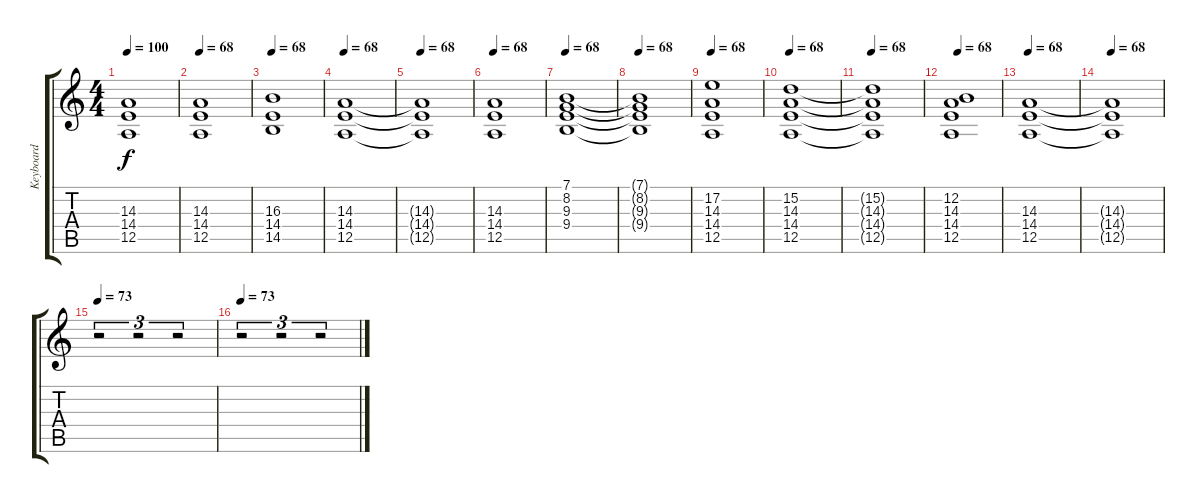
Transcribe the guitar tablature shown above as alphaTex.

\track ("Keyboard" "Keyboard") {instrument pad2warm}
\staff {score tabs}
\tuning (E4 B3 G3 D3 A2 E2) {hide}
\ts (4 4)
\tempo 100
\clef g2
\ks c
(14.3{t} 14.4{t} 12.5{t}).1{dy f} |
\tempo 68
(14.3 14.4 12.5).1 |
\tempo 68
(16.3 14.4 14.5).1 |
\tempo 68
(14.3 14.4 12.5).1 |
\tempo 68
(14.3{t} 14.4{t} 12.5{t}).1 |
\tempo 68
(14.3 14.4 12.5).1 |
\tempo 68
(7.1 8.2 9.3 9.4).1 |
\tempo 68
(7.1{t} 8.2{t} 9.3{t} 9.4{t}).1 |
\tempo 68
(17.2 14.3 14.4 12.5).1 |
\tempo 68
(15.2 14.3 14.4 12.5).1 |
\tempo 68
(15.2{t} 14.3{t} 14.4{t} 12.5{t}).1 |
\tempo 68
(12.2 14.3 14.4 12.5).1 |
\tempo 68
(14.3 14.4 12.5).1 |
\tempo 68
(14.3{t} 14.4{t} 12.5{t}).1 |
\tempo 73
r.2{tu (3 2)} r.2{tu (3 2)} r.2{tu (3 2)} |
\tempo 73
r.2{tu (3 2)} r.2{tu (3 2)} r.2{tu (3 2)}
